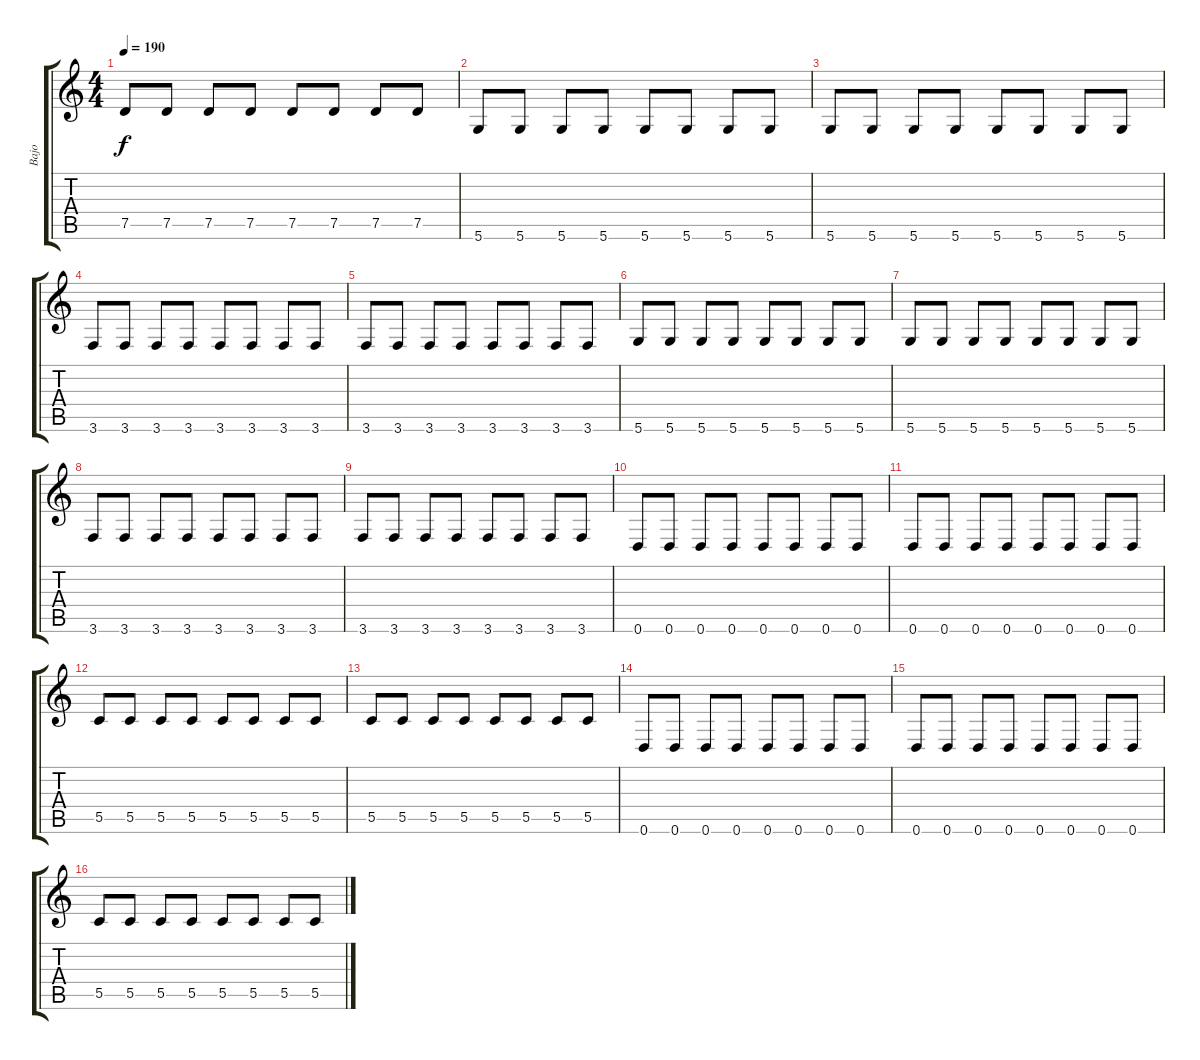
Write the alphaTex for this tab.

\track ("Bajo" "Bajo") {instrument electricbasspick}
\staff {score tabs}
\tuning (D4 A3 F3 C3 G2 D2) {hide}
\ts (4 4)
\tempo 190
\clef g2
\ks c
7.5.8{dy f} 7.5.8 7.5.8 7.5.8 7.5.8 7.5.8 7.5.8 7.5.8 |
5.6.8 5.6.8 5.6.8 5.6.8 5.6.8 5.6.8 5.6.8 5.6.8 |
5.6.8 5.6.8 5.6.8 5.6.8 5.6.8 5.6.8 5.6.8 5.6.8 |
3.6.8 3.6.8 3.6.8 3.6.8 3.6.8 3.6.8 3.6.8 3.6.8 |
3.6.8 3.6.8 3.6.8 3.6.8 3.6.8 3.6.8 3.6.8 3.6.8 |
5.6.8 5.6.8 5.6.8 5.6.8 5.6.8 5.6.8 5.6.8 5.6.8 |
5.6.8 5.6.8 5.6.8 5.6.8 5.6.8 5.6.8 5.6.8 5.6.8 |
3.6.8 3.6.8 3.6.8 3.6.8 3.6.8 3.6.8 3.6.8 3.6.8 |
3.6.8 3.6.8 3.6.8 3.6.8 3.6.8 3.6.8 3.6.8 3.6.8 |
0.6.8 0.6.8 0.6.8 0.6.8 0.6.8 0.6.8 0.6.8 0.6.8 |
0.6.8 0.6.8 0.6.8 0.6.8 0.6.8 0.6.8 0.6.8 0.6.8 |
5.5.8 5.5.8 5.5.8 5.5.8 5.5.8 5.5.8 5.5.8 5.5.8 |
5.5.8 5.5.8 5.5.8 5.5.8 5.5.8 5.5.8 5.5.8 5.5.8 |
0.6.8 0.6.8 0.6.8 0.6.8 0.6.8 0.6.8 0.6.8 0.6.8 |
0.6.8 0.6.8 0.6.8 0.6.8 0.6.8 0.6.8 0.6.8 0.6.8 |
5.5.8 5.5.8 5.5.8 5.5.8 5.5.8 5.5.8 5.5.8 5.5.8
